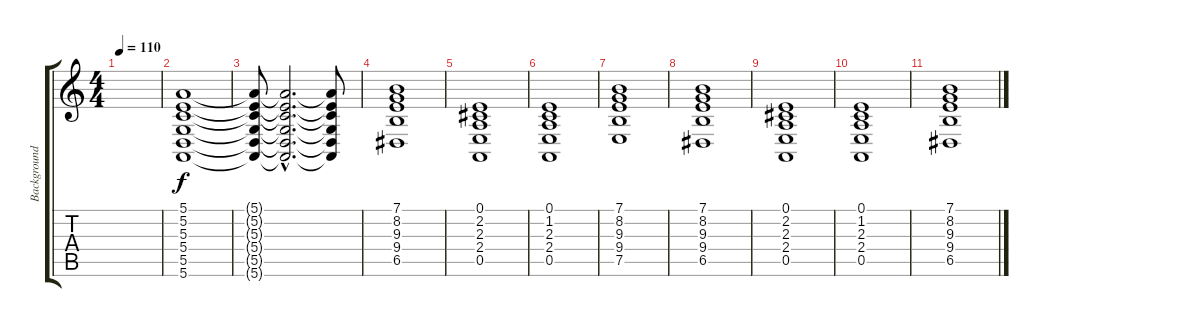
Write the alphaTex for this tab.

\track ("Background Noise" "Background") {instrument pad4choir}
\staff {score tabs}
\tuning (E4 B3 G3 D3 A2 E2) {hide}
\ts (4 4)
\tempo 110
\clef g2
\ks c
|
(5.1 5.2 5.3 5.4 5.5 5.6).1{volume 8} |
(5.1{t} 5.2{t} 5.3{t} 5.4{t} 5.5{t} 5.6{t}).8 (5.1{hac t} 5.2{hac t} 5.3{hac t} 5.4{hac t} 5.5{hac t} 5.6{hac t}).2{d volume 5} (5.1{t} 5.2{t} 5.3{t} 5.4{t} 5.5{t} 5.6{t}).8 |
(7.1 8.2 9.3 9.4 6.5).1 |
(0.1 2.2 2.3 2.4 0.5).1 |
(0.1 1.2 2.3 2.4 0.5).1 |
(7.1 8.2 9.3 9.4 7.5).1 |
(7.1 8.2 9.3 9.4 6.5).1 |
(0.1 2.2 2.3 2.4 0.5).1 |
(0.1 1.2 2.3 2.4 0.5).1{volume 9} |
(7.1 8.2 9.3 9.4 6.5).1{volume 2}
